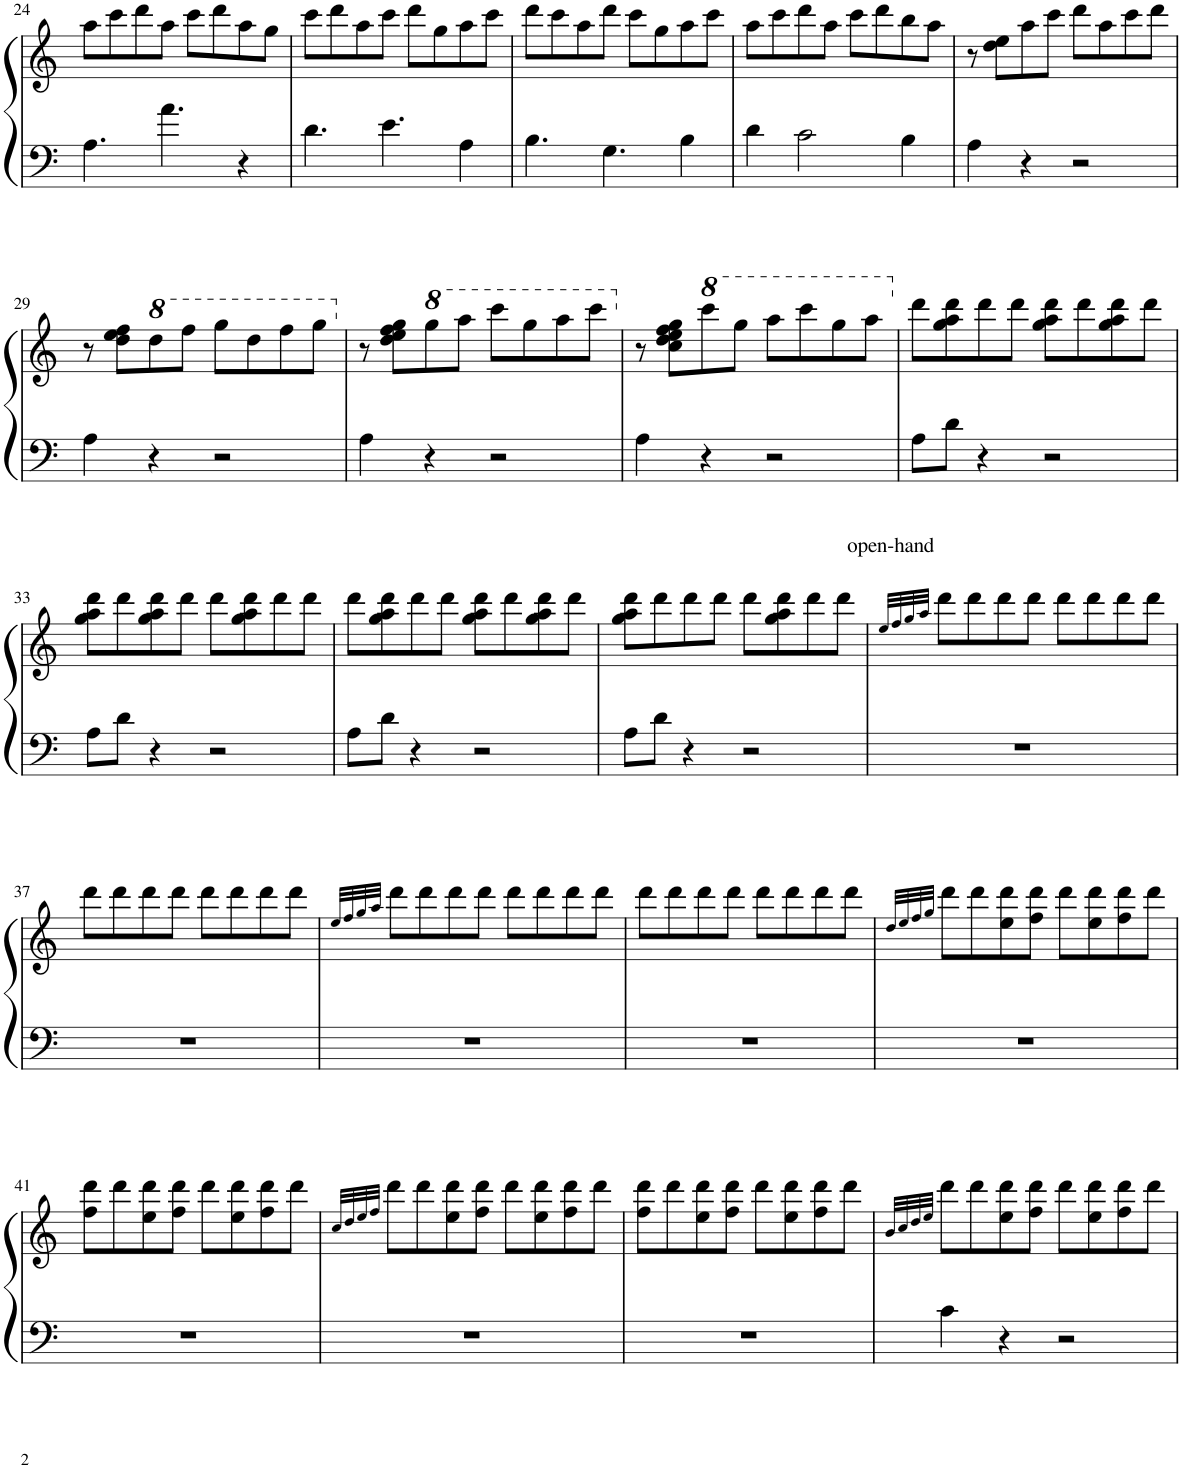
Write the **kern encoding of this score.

**kern	**kern
*part1	*part1
*staff2	*staff1
*I"Piano	*
*I'Pno.	*
!!LO:PB:g=z
*clefF4	*clefG2
*k[]	*k[]
*M4/4	*M4/4
=24	=24
4.A\	8aa\L
.	8ccc\
.	8ddd\
4.a\	8aa\J
.	8ccc\L
.	8ddd\
4r	8aa\
.	8gg\J
=25	=25
4.d\	8ccc\L
.	8ddd\
.	8aa\
4.e\	8ccc\J
.	8ddd\L
.	8gg\
4A\	8aa\
.	8ccc\J
=26	=26
4.B\	8ddd\L
.	8ccc\
.	8aa\
4.G\	8ddd\J
.	8ccc\L
.	8gg\
4B\	8aa\
.	8ccc\J
=27	=27
4d\	8aa\L
.	8ccc\
2c\	8ddd\
.	8aa\J
.	8ccc\L
.	8ddd\
4B\	8bb\
.	8aa\J
=28	=28
4A\	8r
.	8dd\ 8ee\L
4r	8aa\
.	8ccc\J
2r	8ddd\L
.	8aa\
.	8ccc\
.	8ddd\J
!!LO:LB:g=z
=29	=29
4A\	8r
.	8dd\ 8ee\ 8ff\L
*	*8va
4r	8ddd\
.	8fff\J
2r	8ggg\L
.	8ddd\
.	8fff\
.	8ggg\J
=30	=30
*	*X8va
4A\	8r
.	8dd\ 8ee\ 8ff\ 8gg\L
*	*8va
4r	8ggg\
.	8aaa\J
2r	8cccc\L
.	8ggg\
.	8aaa\
.	8cccc\J
=31	=31
*	*X8va
4A\	8r
.	8cc\ 8dd\ 8ee\ 8ff\ 8gg\L
*	*8va
4r	8cccc\
.	8ggg\J
2r	8aaa\L
.	8cccc\
.	8ggg\
.	8aaa\J
=32	=32
*	*X8va
8A\L	8ddd\L
8d\J	8gg\ 8aa\ 8ddd\
4r	8ddd\
.	8ddd\J
2r	8gg\ 8aa\ 8ddd\L
.	8ddd\
.	8gg\ 8aa\ 8ddd\
.	8ddd\J
!!LO:LB:g=z
=33	=33
8A\L	8gg\ 8aa\ 8ddd\L
8d\J	8ddd\
4r	8gg\ 8aa\ 8ddd\
.	8ddd\J
2r	8ddd\L
.	8gg\ 8aa\ 8ddd\
.	8ddd\
.	8ddd\J
=34	=34
8A\L	8ddd\L
8d\J	8gg\ 8aa\ 8ddd\
4r	8ddd\
.	8ddd\J
2r	8gg\ 8aa\ 8ddd\L
.	8ddd\
.	8gg\ 8aa\ 8ddd\
.	8ddd\J
=35	=35
8A\L	8gg\ 8aa\ 8ddd\L
8d\J	8ddd\
4r	8ddd\
.	8ddd\J
2r	8ddd\L
.	8gg\ 8aa\ 8ddd\
.	8ddd\
.	8ddd\J
=36	=36
.	32qee/LLL
.	32qff/
.	32qgg/
.	32qaa/JJJ
!	!LO:TX:a:t=open-hand
1r	8ddd\L
.	8ddd\
.	8ddd\
.	8ddd\J
.	8ddd\L
.	8ddd\
.	8ddd\
.	8ddd\J
!!LO:LB:g=z
=37	=37
1r	8ddd\L
.	8ddd\
.	8ddd\
.	8ddd\J
.	8ddd\L
.	8ddd\
.	8ddd\
.	8ddd\J
=38	=38
.	32qee/LLL
.	32qff/
.	32qgg/
.	32qaa/JJJ
1r	8ddd\L
.	8ddd\
.	8ddd\
.	8ddd\J
.	8ddd\L
.	8ddd\
.	8ddd\
.	8ddd\J
=39	=39
1r	8ddd\L
.	8ddd\
.	8ddd\
.	8ddd\J
.	8ddd\L
.	8ddd\
.	8ddd\
.	8ddd\J
=40	=40
.	32qdd/LLL
.	32qee/
.	32qff/
.	32qgg/JJJ
1r	8ddd\L
.	8ddd\
.	8ee\ 8ddd\
.	8ff\ 8ddd\J
.	8ddd\L
.	8ee\ 8ddd\
.	8ff\ 8ddd\
.	8ddd\J
!!LO:LB:g=z
=41	=41
1r	8ff\ 8ddd\L
.	8ddd\
.	8ee\ 8ddd\
.	8ff\ 8ddd\J
.	8ddd\L
.	8ee\ 8ddd\
.	8ff\ 8ddd\
.	8ddd\J
=42	=42
.	32qcc/LLL
.	32qdd/
.	32qee/
.	32qff/JJJ
1r	8ddd\L
.	8ddd\
.	8ee\ 8ddd\
.	8ff\ 8ddd\J
.	8ddd\L
.	8ee\ 8ddd\
.	8ff\ 8ddd\
.	8ddd\J
=43	=43
1r	8ff\ 8ddd\L
.	8ddd\
.	8ee\ 8ddd\
.	8ff\ 8ddd\J
.	8ddd\L
.	8ee\ 8ddd\
.	8ff\ 8ddd\
.	8ddd\J
=44	=44
.	32qb/LLL
.	32qcc/
.	32qdd/
.	32qee/JJJ
4c\	8ddd\L
.	8ddd\
4r	8ee\ 8ddd\
.	8ff\ 8ddd\J
2r	8ddd\L
.	8ee\ 8ddd\
.	8ff\ 8ddd\
.	8ddd\J
=	=
*-	*-
